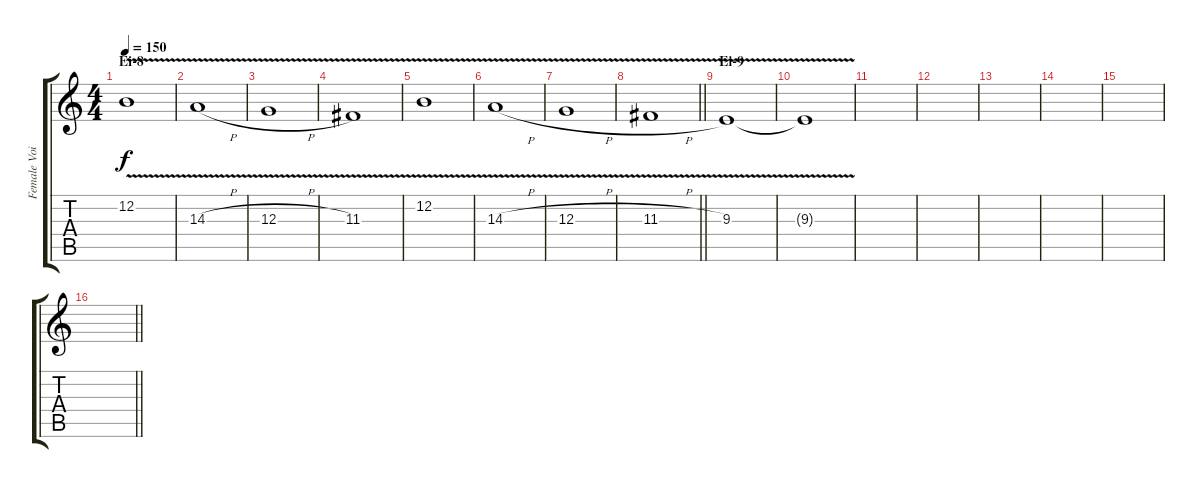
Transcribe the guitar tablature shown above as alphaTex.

\track ("Female Voice" "Female Voi") {instrument synthvoice}
\staff {score tabs}
\tuning (E4 B3 G3 D3 A2 E2) {hide}
\ts (4 4)
\section ("" "Ei-8")
\tempo 150
\clef g2
\ks c
12.2{v}.1{dy f} |
14.3{v h}.1 |
12.3{v h}.1 |
11.3{v}.1 |
12.2{v}.1 |
14.3{v h}.1 |
12.3{v h}.1 |
\barLineRight lightlight
11.3{v h}.1 |
\section ("" "Ei-9")
9.3{v}.1{volume 8} |
9.3{t}.1 |
|
|
|
|
|
\barLineRight lightlight
